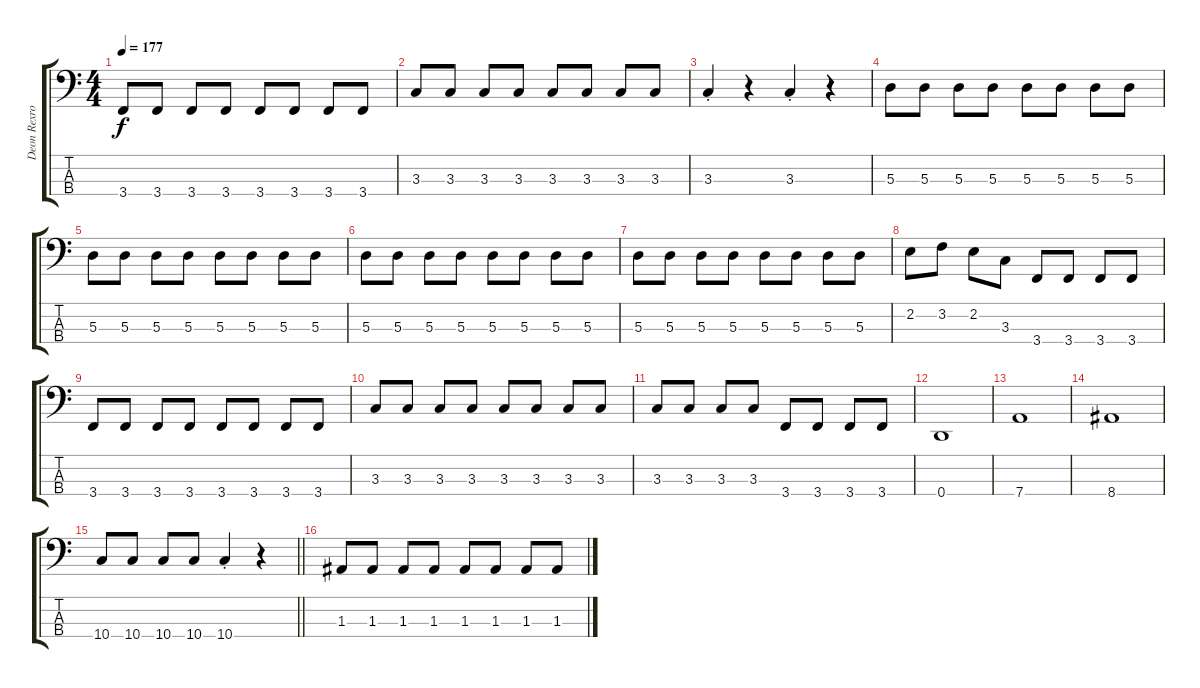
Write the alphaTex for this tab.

\track ("Deon Rexroat" "Deon Rexro") {instrument electricbasspick}
\staff {score tabs}
\tuning (G2 D2 A1 D1) {hide}
\ts (4 4)
\tempo 177
\clef f4
\ks c
3.4.8{dy f} 3.4.8 3.4.8 3.4.8 3.4.8 3.4.8 3.4.8 3.4.8 |
3.3.8 3.3.8 3.3.8 3.3.8 3.3.8 3.3.8 3.3.8 3.3.8 |
3.3{st}.4 r.4 3.3{st}.4 r.4 |
5.3.8 5.3.8 5.3.8 5.3.8 5.3.8 5.3.8 5.3.8 5.3.8 |
5.3.8 5.3.8 5.3.8 5.3.8 5.3.8 5.3.8 5.3.8 5.3.8 |
5.3.8 5.3.8 5.3.8 5.3.8 5.3.8 5.3.8 5.3.8 5.3.8 |
5.3.8 5.3.8 5.3.8 5.3.8 5.3.8 5.3.8 5.3.8 5.3.8 |
2.2.8 3.2.8 2.2.8 3.3.8 3.4.8 3.4.8 3.4.8 3.4.8 |
3.4.8 3.4.8 3.4.8 3.4.8 3.4.8 3.4.8 3.4.8 3.4.8 |
3.3.8 3.3.8 3.3.8 3.3.8 3.3.8 3.3.8 3.3.8 3.3.8 |
3.3.8 3.3.8 3.3.8 3.3.8 3.4.8 3.4.8 3.4.8 3.4.8 |
0.4.1 |
7.4.1 |
8.4.1 |
\barLineRight lightlight
10.4.8 10.4.8 10.4.8 10.4.8 10.4{st}.4 r.4 |
1.3.8 1.3.8 1.3.8 1.3.8 1.3.8 1.3.8 1.3.8 1.3.8
